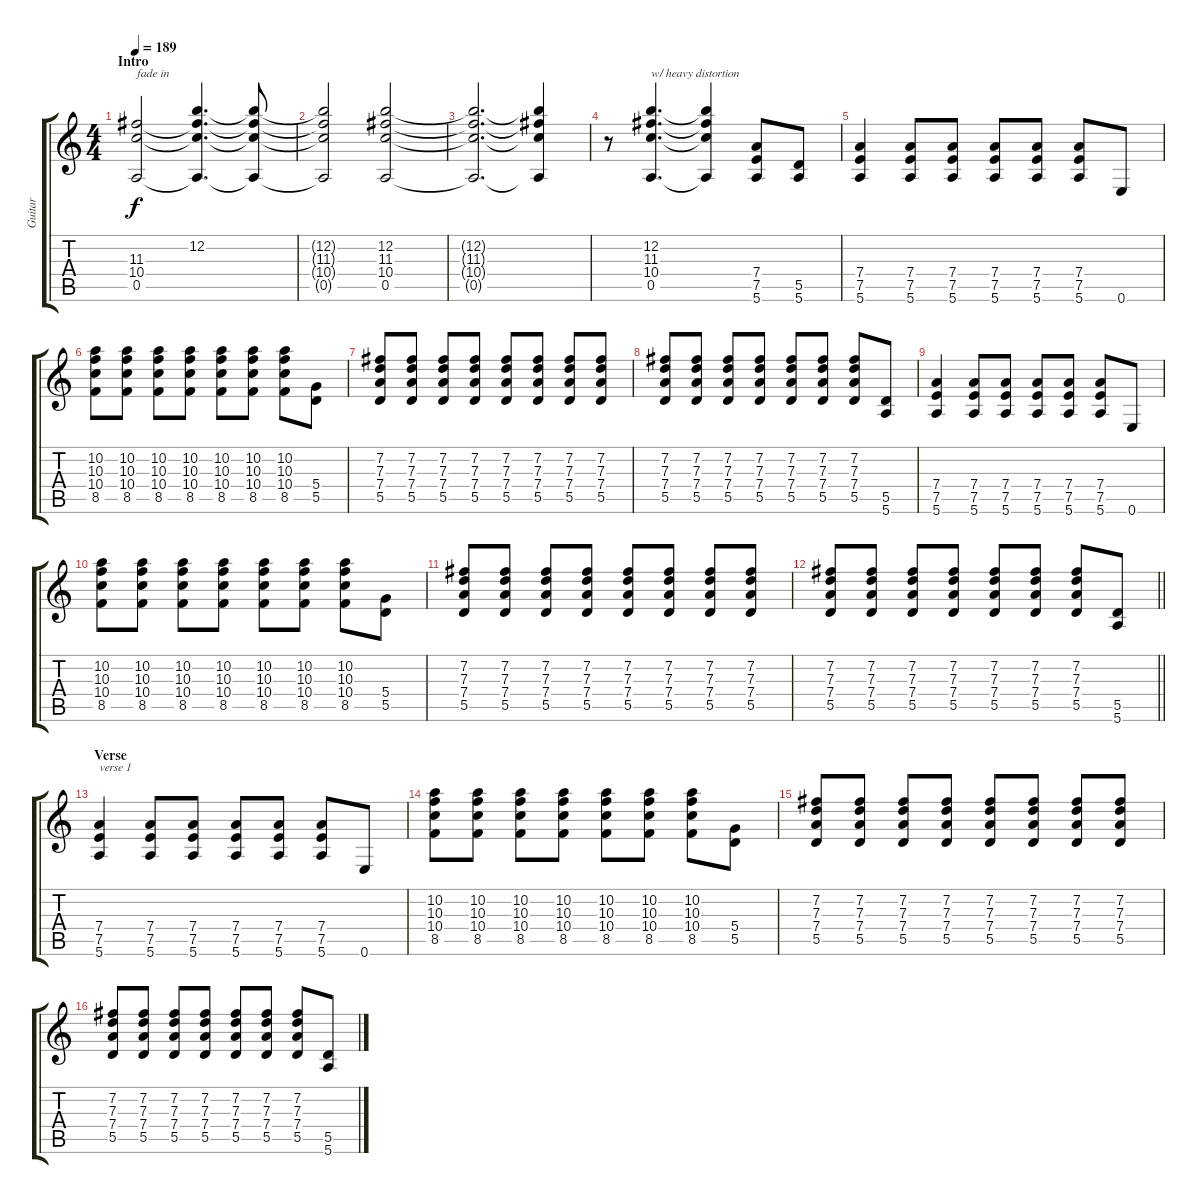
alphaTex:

\track ("Guitar" "Guitar") {instrument distortionguitar}
\staff {score tabs}
\tuning (E4 B3 G3 D3 A2 E2) {hide}
\ts (4 4)
\section ("" "Intro")
\tempo 189
\clef g2
\ks c
(11.3 10.4 0.5).2{txt "fade in" dy f instrument distortionguitar} (12.2 11.3{t} 10.4{t} 0.5{t}).4{d} (12.2{t} 11.3{t} 10.4{t} 0.5{t}).8 |
(12.2{t} 11.3{t} 10.4{t} 0.5{t}).2 (12.2 11.3 10.4 0.5).2{volume 7} |
(12.2{t} 11.3{t} 10.4{t} 0.5{t}).2{d} (12.2{t} 11.3{t} 10.4{t} 0.5{t}).4 |
r.8 (12.2 11.3 10.4 0.5).4{d txt "w/ heavy distortion" volume 11 instrument distortionguitar} (12.2{t} 11.3{t} 10.4{t} 0.5{t}).4 (7.4 7.5 5.6).8 (5.5 5.6).8 |
(7.4 7.5 5.6).4 (7.4 7.5 5.6).8 (7.4 7.5 5.6).8 (7.4 7.5 5.6).8 (7.4 7.5 5.6).8 (7.4 7.5 5.6).8 0.6.8 |
(10.2 10.3 10.4 8.5).8 (10.2 10.3 10.4 8.5).8 (10.2 10.3 10.4 8.5).8 (10.2 10.3 10.4 8.5).8 (10.2 10.3 10.4 8.5).8 (10.2 10.3 10.4 8.5).8 (10.2 10.3 10.4 8.5).8 (5.4 5.5).8 |
(7.2 7.3 7.4 5.5).8 (7.2 7.3 7.4 5.5).8 (7.2 7.3 7.4 5.5).8 (7.2 7.3 7.4 5.5).8 (7.2 7.3 7.4 5.5).8 (7.2 7.3 7.4 5.5).8 (7.2 7.3 7.4 5.5).8 (7.2 7.3 7.4 5.5).8 |
(7.2 7.3 7.4 5.5).8 (7.2 7.3 7.4 5.5).8 (7.2 7.3 7.4 5.5).8 (7.2 7.3 7.4 5.5).8 (7.2 7.3 7.4 5.5).8 (7.2 7.3 7.4 5.5).8 (7.2 7.3 7.4 5.5).8 (5.5 5.6).8 |
(7.4 7.5 5.6).4 (7.4 7.5 5.6).8 (7.4 7.5 5.6).8 (7.4 7.5 5.6).8 (7.4 7.5 5.6).8 (7.4 7.5 5.6).8 0.6.8 |
(10.2 10.3 10.4 8.5).8 (10.2 10.3 10.4 8.5).8 (10.2 10.3 10.4 8.5).8 (10.2 10.3 10.4 8.5).8 (10.2 10.3 10.4 8.5).8 (10.2 10.3 10.4 8.5).8 (10.2 10.3 10.4 8.5).8 (5.4 5.5).8 |
(7.2 7.3 7.4 5.5).8 (7.2 7.3 7.4 5.5).8 (7.2 7.3 7.4 5.5).8 (7.2 7.3 7.4 5.5).8 (7.2 7.3 7.4 5.5).8 (7.2 7.3 7.4 5.5).8 (7.2 7.3 7.4 5.5).8 (7.2 7.3 7.4 5.5).8 |
\barLineRight lightlight
(7.2 7.3 7.4 5.5).8 (7.2 7.3 7.4 5.5).8 (7.2 7.3 7.4 5.5).8 (7.2 7.3 7.4 5.5).8 (7.2 7.3 7.4 5.5).8 (7.2 7.3 7.4 5.5).8 (7.2 7.3 7.4 5.5).8 (5.5 5.6).8 |
\section ("" "Verse")
(7.4 7.5 5.6).4{txt "verse 1"} (7.4 7.5 5.6).8 (7.4 7.5 5.6).8 (7.4 7.5 5.6).8 (7.4 7.5 5.6).8 (7.4 7.5 5.6).8 0.6.8 |
(10.2 10.3 10.4 8.5).8 (10.2 10.3 10.4 8.5).8 (10.2 10.3 10.4 8.5).8 (10.2 10.3 10.4 8.5).8 (10.2 10.3 10.4 8.5).8 (10.2 10.3 10.4 8.5).8 (10.2 10.3 10.4 8.5).8 (5.4 5.5).8 |
(7.2 7.3 7.4 5.5).8 (7.2 7.3 7.4 5.5).8 (7.2 7.3 7.4 5.5).8 (7.2 7.3 7.4 5.5).8 (7.2 7.3 7.4 5.5).8 (7.2 7.3 7.4 5.5).8 (7.2 7.3 7.4 5.5).8 (7.2 7.3 7.4 5.5).8 |
(7.2 7.3 7.4 5.5).8 (7.2 7.3 7.4 5.5).8 (7.2 7.3 7.4 5.5).8 (7.2 7.3 7.4 5.5).8 (7.2 7.3 7.4 5.5).8 (7.2 7.3 7.4 5.5).8 (7.2 7.3 7.4 5.5).8 (5.5 5.6).8
